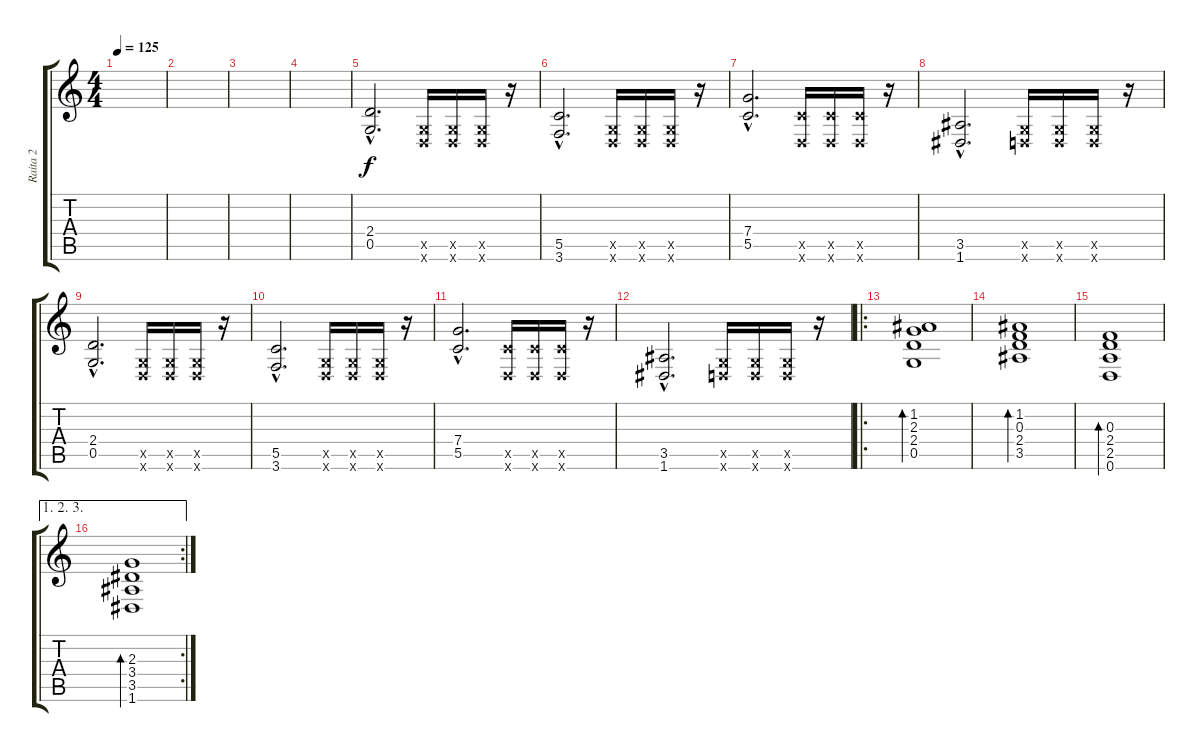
\track ("Raita 2" "Raita 2") {instrument distortionguitar}
\staff {score tabs}
\tuning (D4 A3 F3 C3 G2 D2) {hide}
\ts (4 4)
\tempo 125
\clef g2
\ks c
|
|
|
|
(2.4{hac} 0.5{hac}).2{d} (0.5{x} 0.6{x}).16 (0.5{x} 0.6{x}).16 (0.5{x} 0.6{x}).16 r.16 |
(5.5{hac} 3.6{hac}).2{d} (0.5{x} 0.6{x}).16 (0.5{x} 0.6{x}).16 (0.5{x} 0.6{x}).16 r.16 |
(7.4{hac} 5.5{hac}).2{d} (5.5{x} 0.6{x}).16 (5.5{x} 0.6{x}).16 (5.5{x} 0.6{x}).16 r.16 |
(3.5{hac} 1.6{hac}).2{d} (0.5{x} 0.6{x}).16 (0.5{x} 0.6{x}).16 (0.5{x} 0.6{x}).16 r.16 |
(2.4{hac} 0.5{hac}).2{d} (0.5{x} 0.6{x}).16 (0.5{x} 0.6{x}).16 (0.5{x} 0.6{x}).16 r.16 |
(5.5{hac} 3.6{hac}).2{d} (0.5{x} 0.6{x}).16 (0.5{x} 0.6{x}).16 (0.5{x} 0.6{x}).16 r.16 |
(7.4{hac} 5.5{hac}).2{d} (5.5{x} 0.6{x}).16 (5.5{x} 0.6{x}).16 (5.5{x} 0.6{x}).16 r.16 |
(3.5{hac} 1.6{hac}).2{d} (0.5{x} 0.6{x}).16 (0.5{x} 0.6{x}).16 (0.5{x} 0.6{x}).16 r.16 |
\ro
(1.2 2.3 2.4 0.5).1{bd 480 instrument electricguitarclean} |
(1.2 0.3 2.4 3.5).1{bd 480} |
(0.3 2.4 2.5 0.6).1{bd 480} |
\ae (1 2 3)
\rc 2
(2.3 3.4 3.5 1.6).1{bd 480}
